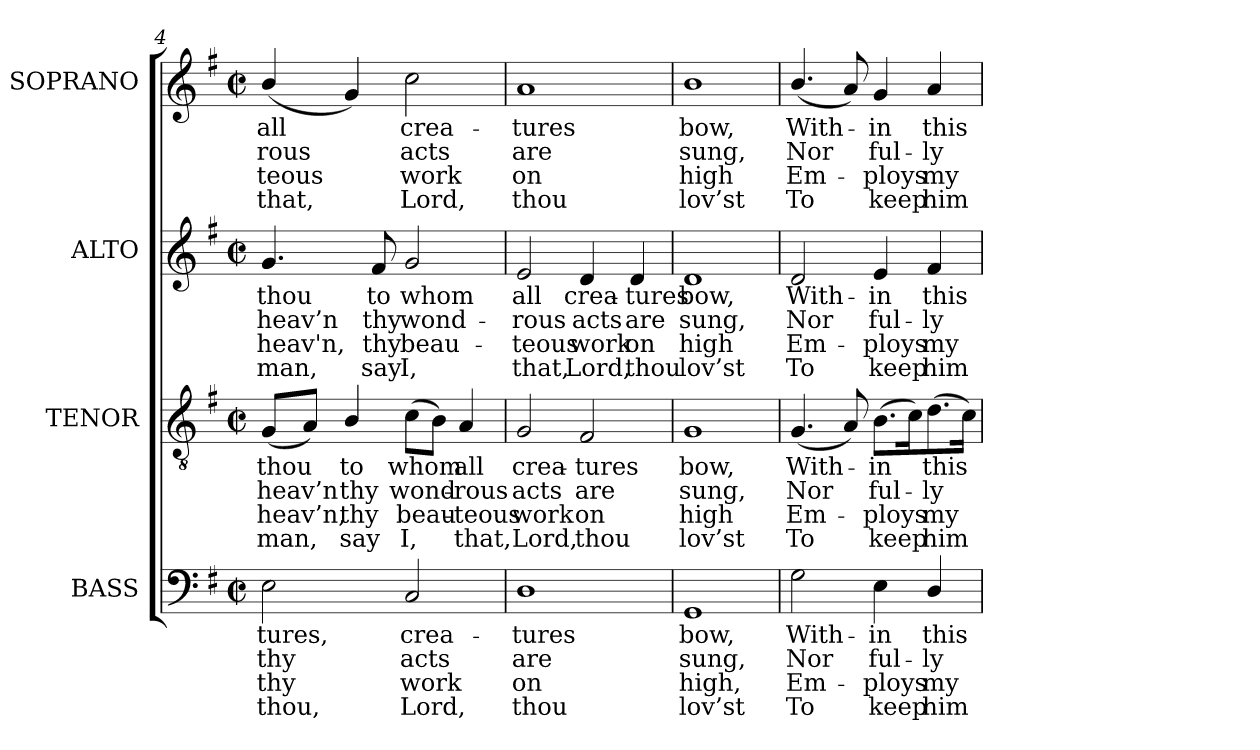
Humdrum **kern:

**kern	**text	**text	**text	**text	**kern	**text	**text	**text	**text	**kern	**text	**text	**text	**text	**kern	**text	**text	**text	**text
*part4	*part4	*part4	*part4	*part4	*part3	*part3	*part3	*part3	*part3	*part2	*part2	*part2	*part2	*part2	*part1	*part1	*part1	*part1	*part1
*staff4	*staff4	*staff4	*staff4	*staff4	*staff3	*staff3	*staff3	*staff3	*staff3	*staff2	*staff2	*staff2	*staff2	*staff2	*staff1	*staff1	*staff1	*staff1	*staff1
*I"BASS	*	*	*	*	*I"TENOR	*	*	*	*	*I"ALTO	*	*	*	*	*I"SOPRANO	*	*	*	*
*I'B.	*	*	*	*	*I'T.	*	*	*	*	*I'A.	*	*	*	*	*I'S.	*	*	*	*
*clefF4	*	*	*	*	*clefGv2	*	*	*	*	*clefG2	*	*	*	*	*clefG2	*	*	*	*
*	*	*	*	*	*ITrd7c12	*	*	*	*	*	*	*	*	*	*	*	*	*	*
*k[f#]	*	*	*	*	*k[f#]	*	*	*	*	*k[f#]	*	*	*	*	*k[f#]	*	*	*	*
*G:	*	*	*	*	*G:	*	*	*	*	*G:	*	*	*	*	*G:	*	*	*	*
*M2/2	*	*	*	*	*M2/2	*	*	*	*	*M2/2	*	*	*	*	*M2/2	*	*	*	*
*met(c|)	*	*	*	*	*met(c|)	*	*	*	*	*met(c|)	*	*	*	*	*met(c|)	*	*	*	*
=4	=4	=4	=4	=4	=4	=4	=4	=4	=4	=4	=4	=4	=4	=4	=4	=4	=4	=4	=4
!	!LO:LY:b:color=#000000	!LO:LY:b:color=#000000	!LO:LY:b:color=#000000	!LO:LY:b:color=#000000	!	!	!	!	!	!	!	!	!	!	!	!	!	!	!
!	!	!	!	!	!	!LO:LY:b:color=#000000	!LO:LY:b:color=#000000	!LO:LY:b:color=#000000	!LO:LY:b:color=#000000	!	!	!	!	!	!	!	!	!	!
!	!	!	!	!	!	!	!	!	!	!	!LO:LY:b:color=#000000	!LO:LY:b:color=#000000	!LO:LY:b:color=#000000	!LO:LY:b:color=#000000	!	!	!	!	!
!	!	!	!	!	!	!	!	!	!	!	!	!	!	!	!	!LO:LY:b:color=#000000	!LO:LY:b:color=#000000	!LO:LY:b:color=#000000	!LO:LY:b:color=#000000
2Ei\	-tures,	thy	thy	thou,	(8GGi/L	thou	heav’n	heav’n,	man,	4.gi/	thou	heav’n	heav'n,	man,	(4bi/	all	-rous	teous	that,
.	.	.	.	.	8AAi/J)	.	.	.	.	.	.	.	.	.	.	.	.	.	.
!	!	!	!	!	!	!LO:LY:b:color=#000000	!LO:LY:b:color=#000000	!LO:LY:b:color=#000000	!LO:LY:b:color=#000000	!	!	!	!	!	!	!	!	!	!
.	.	.	.	.	4BBi/	to	thy	thy	say	.	.	.	.	.	4gi/)	.	.	.	.
!	!	!	!	!	!	!	!	!	!	!	!LO:LY:b:color=#000000	!LO:LY:b:color=#000000	!LO:LY:b:color=#000000	!LO:LY:b:color=#000000	!	!	!	!	!
.	.	.	.	.	.	.	.	.	.	8f#i/	to	thy	thy	say	.	.	.	.	.
!	!LO:LY:b:color=#000000	!LO:LY:b:color=#000000	!LO:LY:b:color=#000000	!LO:LY:b:color=#000000	!	!	!	!	!	!	!	!	!	!	!	!	!	!	!
!	!	!	!	!	!	!LO:LY:b:color=#000000	!LO:LY:b:color=#000000	!LO:LY:b:color=#000000	!LO:LY:b:color=#000000	!	!	!	!	!	!	!	!	!	!
!	!	!	!	!	!	!	!	!	!	!	!LO:LY:b:color=#000000	!LO:LY:b:color=#000000	!LO:LY:b:color=#000000	!LO:LY:b:color=#000000	!	!	!	!	!
!	!	!	!	!	!	!	!	!	!	!	!	!	!	!	!	!LO:LY:b:color=#000000	!LO:LY:b:color=#000000	!LO:LY:b:color=#000000	!LO:LY:b:color=#000000
2Ci/	crea-	acts	work	Lord,	(8Ci\L	whom	wond-	beau-	-I,	2gi/	whom	wond-	beau-	-I,	2cci\	crea-	acts	work	Lord,
.	.	.	.	.	8BBi\J)	.	.	.	.	.	.	.	.	.	.	.	.	.	.
!	!	!	!	!	!	!LO:LY:b:color=#000000	!LO:LY:b:color=#000000	!LO:LY:b:color=#000000	!LO:LY:b:color=#000000	!	!	!	!	!	!	!	!	!	!
.	.	.	.	.	4AAi/	all	-rous	teous	that,	.	.	.	.	.	.	.	.	.	.
=5	=5	=5	=5	=5	=5	=5	=5	=5	=5	=5	=5	=5	=5	=5	=5	=5	=5	=5	=5
!	!LO:LY:b:color=#000000	!LO:LY:b:color=#000000	!LO:LY:b:color=#000000	!LO:LY:b:color=#000000	!	!	!	!	!	!	!	!	!	!	!	!	!	!	!
!	!	!	!	!	!	!LO:LY:b:color=#000000	!LO:LY:b:color=#000000	!LO:LY:b:color=#000000	!LO:LY:b:color=#000000	!	!	!	!	!	!	!	!	!	!
!	!	!	!	!	!	!	!	!	!	!	!LO:LY:b:color=#000000	!LO:LY:b:color=#000000	!LO:LY:b:color=#000000	!LO:LY:b:color=#000000	!	!	!	!	!
!	!	!	!	!	!	!	!	!	!	!	!	!	!	!	!	!LO:LY:b:color=#000000	!LO:LY:b:color=#000000	!LO:LY:b:color=#000000	!LO:LY:b:color=#000000
1Di	-tures	are	on	thou	2GGi/	crea-	acts	work	Lord,	2ei/	all	-rous	teous	that,	1ai	-tures	are	on	thou
!	!	!	!	!	!	!LO:LY:b:color=#000000	!LO:LY:b:color=#000000	!LO:LY:b:color=#000000	!LO:LY:b:color=#000000	!	!	!	!	!	!	!	!	!	!
!	!	!	!	!	!	!	!	!	!	!	!LO:LY:b:color=#000000	!LO:LY:b:color=#000000	!LO:LY:b:color=#000000	!LO:LY:b:color=#000000	!	!	!	!	!
.	.	.	.	.	2FF#i/	-tures	are	on	thou	4di/	crea-	acts	work	Lord,	.	.	.	.	.
!	!	!	!	!	!	!	!	!	!	!	!LO:LY:b:color=#000000	!LO:LY:b:color=#000000	!LO:LY:b:color=#000000	!LO:LY:b:color=#000000	!	!	!	!	!
.	.	.	.	.	.	.	.	.	.	4di/	-tures	are	on	thou	.	.	.	.	.
!!LO:LB:g=z
=6	=6	=6	=6	=6	=6	=6	=6	=6	=6	=6	=6	=6	=6	=6	=6	=6	=6	=6	=6
!	!LO:LY:b:color=#000000	!LO:LY:b:color=#000000	!LO:LY:b:color=#000000	!LO:LY:b:color=#000000	!	!	!	!	!	!	!	!	!	!	!	!	!	!	!
!	!	!	!	!	!	!LO:LY:b:color=#000000	!LO:LY:b:color=#000000	!LO:LY:b:color=#000000	!LO:LY:b:color=#000000	!	!	!	!	!	!	!	!	!	!
!	!	!	!	!	!	!	!	!	!	!	!LO:LY:b:color=#000000	!LO:LY:b:color=#000000	!LO:LY:b:color=#000000	!LO:LY:b:color=#000000	!	!	!	!	!
!	!	!	!	!	!	!	!	!	!	!	!	!	!	!	!	!LO:LY:b:color=#000000	!LO:LY:b:color=#000000	!LO:LY:b:color=#000000	!LO:LY:b:color=#000000
1GGi	bow,	sung,	high,	lov’st	1GGi	bow,	sung,	high	lov’st	1di	bow,	sung,	high	lov’st	1bi	bow,	sung,	high	lov’st
=7	=7	=7	=7	=7	=7	=7	=7	=7	=7	=7	=7	=7	=7	=7	=7	=7	=7	=7	=7
!	!LO:LY:b:color=#000000	!LO:LY:b:color=#000000	!LO:LY:b:color=#000000	!LO:LY:b:color=#000000	!	!	!	!	!	!	!	!	!	!	!	!	!	!	!
!	!	!	!	!	!	!LO:LY:b:color=#000000	!LO:LY:b:color=#000000	!LO:LY:b:color=#000000	!LO:LY:b:color=#000000	!	!	!	!	!	!	!	!	!	!
!	!	!	!	!	!	!	!	!	!	!	!LO:LY:b:color=#000000	!LO:LY:b:color=#000000	!LO:LY:b:color=#000000	!LO:LY:b:color=#000000	!	!	!	!	!
!	!	!	!	!	!	!	!	!	!	!	!	!	!	!	!	!LO:LY:b:color=#000000	!LO:LY:b:color=#000000	!LO:LY:b:color=#000000	!LO:LY:b:color=#000000
2Gi\	With-	Nor	Em-	-To	(4.GGi/	With-	Nor	Em-	-To	2di/	With-	Nor	Em-	-To	(4.bi/	With-	Nor	Em-	-To
.	.	.	.	.	8AAi/)	.	.	.	.	.	.	.	.	.	8ai/)	.	.	.	.
!	!LO:LY:b:color=#000000	!LO:LY:b:color=#000000	!LO:LY:b:color=#000000	!LO:LY:b:color=#000000	!	!	!	!	!	!	!	!	!	!	!	!	!	!	!
!	!	!	!	!	!	!LO:LY:b:color=#000000	!LO:LY:b:color=#000000	!LO:LY:b:color=#000000	!LO:LY:b:color=#000000	!	!	!	!	!	!	!	!	!	!
!	!	!	!	!	!	!	!	!	!	!	!LO:LY:b:color=#000000	!LO:LY:b:color=#000000	!LO:LY:b:color=#000000	!LO:LY:b:color=#000000	!	!	!	!	!
!	!	!	!	!	!	!	!	!	!	!	!	!	!	!	!	!LO:LY:b:color=#000000	!LO:LY:b:color=#000000	!LO:LY:b:color=#000000	!LO:LY:b:color=#000000
4Ei\	-in	ful-	ploys	keep	(8.BBi\L	-in	ful-	ploys	keep	4ei/	-in	ful-	ploys	keep	4gi/	-in	ful-	ploys	keep
.	.	.	.	.	16Ci\K)	.	.	.	.	.	.	.	.	.	.	.	.	.	.
!	!LO:LY:b:color=#000000	!LO:LY:b:color=#000000	!LO:LY:b:color=#000000	!LO:LY:b:color=#000000	!	!	!	!	!	!	!	!	!	!	!	!	!	!	!
!	!	!	!	!	!	!LO:LY:b:color=#000000	!LO:LY:b:color=#000000	!LO:LY:b:color=#000000	!LO:LY:b:color=#000000	!	!	!	!	!	!	!	!	!	!
!	!	!	!	!	!	!	!	!	!	!	!LO:LY:b:color=#000000	!LO:LY:b:color=#000000	!LO:LY:b:color=#000000	!LO:LY:b:color=#000000	!	!	!	!	!
!	!	!	!	!	!	!	!	!	!	!	!	!	!	!	!	!LO:LY:b:color=#000000	!LO:LY:b:color=#000000	!LO:LY:b:color=#000000	!LO:LY:b:color=#000000
4Di/	this	-ly	my	him	(8.Di\	this	-ly	my	him	4f#i/	this	-ly	my	him	4ai/	this	-ly	my	him
.	.	.	.	.	16Ci\Jk)	.	.	.	.	.	.	.	.	.	.	.	.	.	.
=	=	=	=	=	=	=	=	=	=	=	=	=	=	=	=	=	=	=	=
*-	*-	*-	*-	*-	*-	*-	*-	*-	*-	*-	*-	*-	*-	*-	*-	*-	*-	*-	*-
